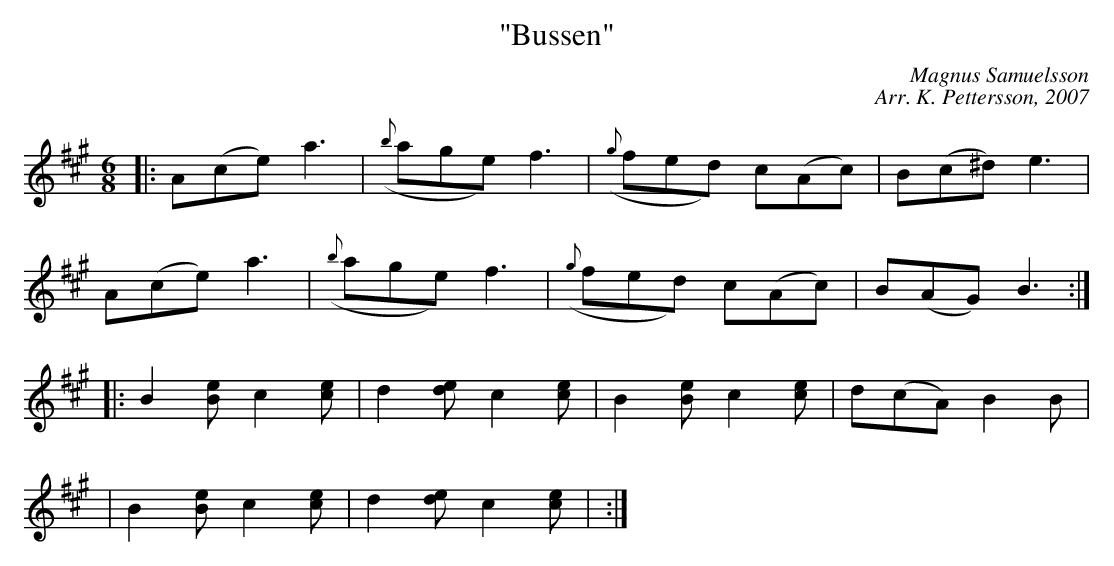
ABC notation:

X:1
T:"Bussen"
C:Magnus Samuelsson
C:Arr. K. Pettersson, 2007
M:6/8
L:1/8
K:A
|: A(ce) a3 | ({b}age) f3 | ({g}fed) c(Ac) | B(c^d) e3 |
 A(ce) a3 | ({b}age) f3 | ({g}fed) c(Ac) | B(AG) B3:|
|: B2[Be] c2[ce] | d2[de] c2[ce] | B2[Be] c2[ce] | d(cA) B2B |
 | B2[Be] c2[ce] | d2[de] c2[ce] | :|
